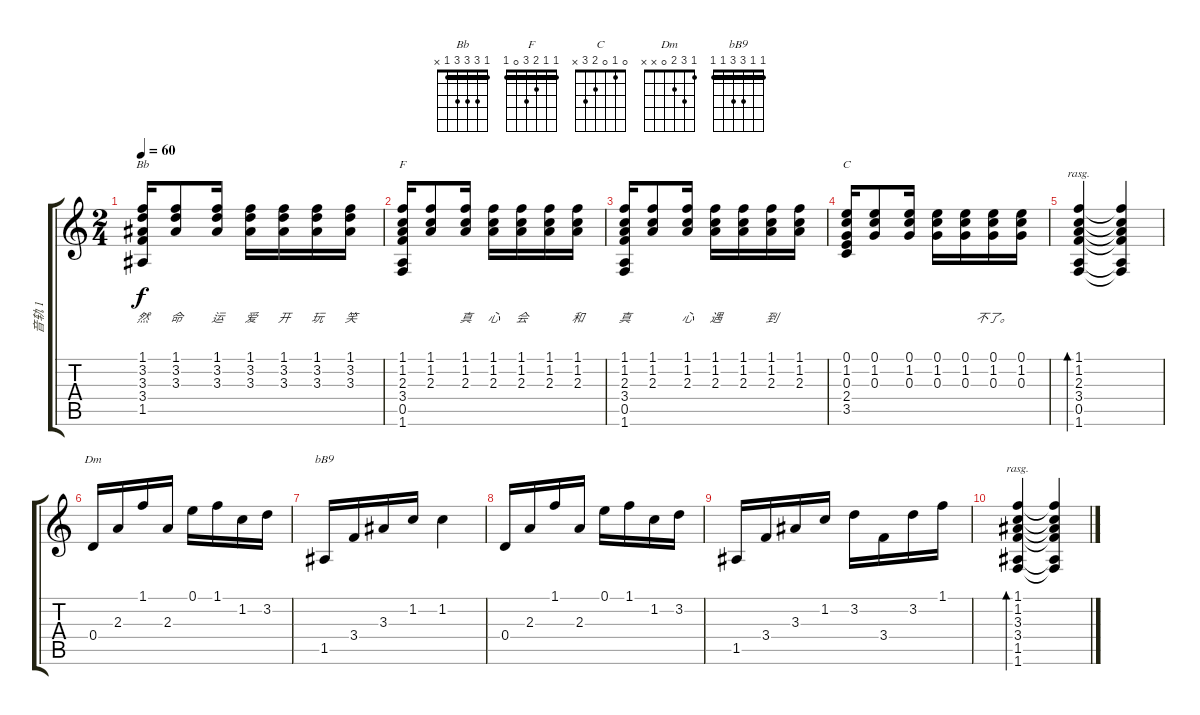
\track ("音轨 1" "音轨 1") {instrument acousticguitarsteel}
\staff {score tabs}
\tuning (E4 B3 G3 D3 A2 E2) {hide}
\chord ("Bb" 1 3 3 3 1 x) {barre 1}
\chord ("F" 1 1 2 3 0 1) {barre 1}
\chord ("C" 0 1 0 2 3 x)
\chord ("Dm" 1 3 2 0 x x)
\chord ("bB9" 1 1 3 3 1 1) {barre 1}
\ts (2 4)
\tempo 60
\clef g2
\ks c
(1.1 3.2 3.3 3.4 1.5).16{ch "Bb" lyrics (0 "然") lyrics (1 "") lyrics (2 "") lyrics (3 "") lyrics (4 "") dy f} (1.1 3.2 3.3).8{lyrics (0 "命") lyrics (1 "") lyrics (2 "") lyrics (3 "") lyrics (4 "")} (1.1 3.2 3.3).16{lyrics (0 "运") lyrics (1 "") lyrics (2 "") lyrics (3 "") lyrics (4 "")} (1.1 3.2 3.3).16{lyrics (0 "爱") lyrics (1 "") lyrics (2 "") lyrics (3 "") lyrics (4 "")} (1.1 3.2 3.3).16{lyrics (0 "开") lyrics (1 "") lyrics (2 "") lyrics (3 "") lyrics (4 "")} (1.1 3.2 3.3).16{lyrics (0 "玩") lyrics (1 "") lyrics (2 "") lyrics (3 "") lyrics (4 "")} (1.1 3.2 3.3).16{lyrics (0 "笑") lyrics (1 "") lyrics (2 "") lyrics (3 "") lyrics (4 "")} |
(1.1 1.2 2.3 3.4 0.5 1.6).16{ch "F" lyrics (0 "") lyrics (1 "") lyrics (2 "") lyrics (3 "") lyrics (4 "")} (1.1 1.2 2.3).8{lyrics (0 "") lyrics (1 "") lyrics (2 "") lyrics (3 "") lyrics (4 "")} (1.1 1.2 2.3).16{lyrics (0 "真") lyrics (1 "") lyrics (2 "") lyrics (3 "") lyrics (4 "")} (1.1 1.2 2.3).16{lyrics (0 "心") lyrics (1 "") lyrics (2 "") lyrics (3 "") lyrics (4 "")} (1.1 1.2 2.3).16{lyrics (0 "会") lyrics (1 "") lyrics (2 "") lyrics (3 "") lyrics (4 "")} (1.1 1.2 2.3).16{lyrics (0 "") lyrics (1 "") lyrics (2 "") lyrics (3 "") lyrics (4 "")} (1.1 1.2 2.3).16{lyrics (0 "和") lyrics (1 "") lyrics (2 "") lyrics (3 "") lyrics (4 "")} |
(1.1 1.2 2.3 3.4 0.5 1.6).16{lyrics (0 "真") lyrics (1 "") lyrics (2 "") lyrics (3 "") lyrics (4 "")} (1.1 1.2 2.3).8{lyrics (0 "") lyrics (1 "") lyrics (2 "") lyrics (3 "") lyrics (4 "")} (1.1 1.2 2.3).16{lyrics (0 "心") lyrics (1 "") lyrics (2 "") lyrics (3 "") lyrics (4 "")} (1.1 1.2 2.3).16{lyrics (0 "遇") lyrics (1 "") lyrics (2 "") lyrics (3 "") lyrics (4 "")} (1.1 1.2 2.3).16{lyrics (0 "") lyrics (1 "") lyrics (2 "") lyrics (3 "") lyrics (4 "")} (1.1 1.2 2.3).16{lyrics (0 "到") lyrics (1 "") lyrics (2 "") lyrics (3 "") lyrics (4 "")} (1.1 1.2 2.3).16{lyrics (0 "") lyrics (1 "") lyrics (2 "") lyrics (3 "") lyrics (4 "")} |
(0.1 1.2 0.3 2.4 3.5).16{ch "C" lyrics (0 "") lyrics (1 "") lyrics (2 "") lyrics (3 "") lyrics (4 "")} (0.1 1.2 0.3).8{lyrics (0 "") lyrics (1 "") lyrics (2 "") lyrics (3 "") lyrics (4 "")} (0.1 1.2 0.3).16{lyrics (0 "") lyrics (1 "") lyrics (2 "") lyrics (3 "") lyrics (4 "")} (0.1 1.2 0.3).16{lyrics (0 "") lyrics (1 "") lyrics (2 "") lyrics (3 "") lyrics (4 "")} (0.1 1.2 0.3).16{lyrics (0 "") lyrics (1 "") lyrics (2 "") lyrics (3 "") lyrics (4 "")} (0.1 1.2 0.3).16{lyrics (0 "不了。") lyrics (1 "") lyrics (2 "") lyrics (3 "") lyrics (4 "")} (0.1 1.2 0.3).16 |
(1.1 1.2 2.3 3.4 0.5 1.6).4{bd 480 rasg ii} (1.1{t} 1.2{t} 2.3{t} 3.4{t} 0.5{t} 1.6{t}).4 |
0.4.16{ch "Dm"} 2.3.16 1.1.16 2.3.16 0.1.16 1.1.16 1.2.16 3.2.16 |
1.5.16{ch "bB9"} 3.4.16 3.3.16 1.2.16 1.2.4 |
0.4.16 2.3.16 1.1.16 2.3.16 0.1.16 1.1.16 1.2.16 3.2.16 |
1.5.16 3.4.16 3.3.16 1.2.16 3.2.16 3.4.16 3.2.16 1.1.16 |
(1.1 1.2 3.3 3.4 1.5 1.6).4{bd 480 rasg ii} (1.1{t} 1.2{t} 3.3{t} 3.4{t} 1.5{t} 1.6{t}).4
